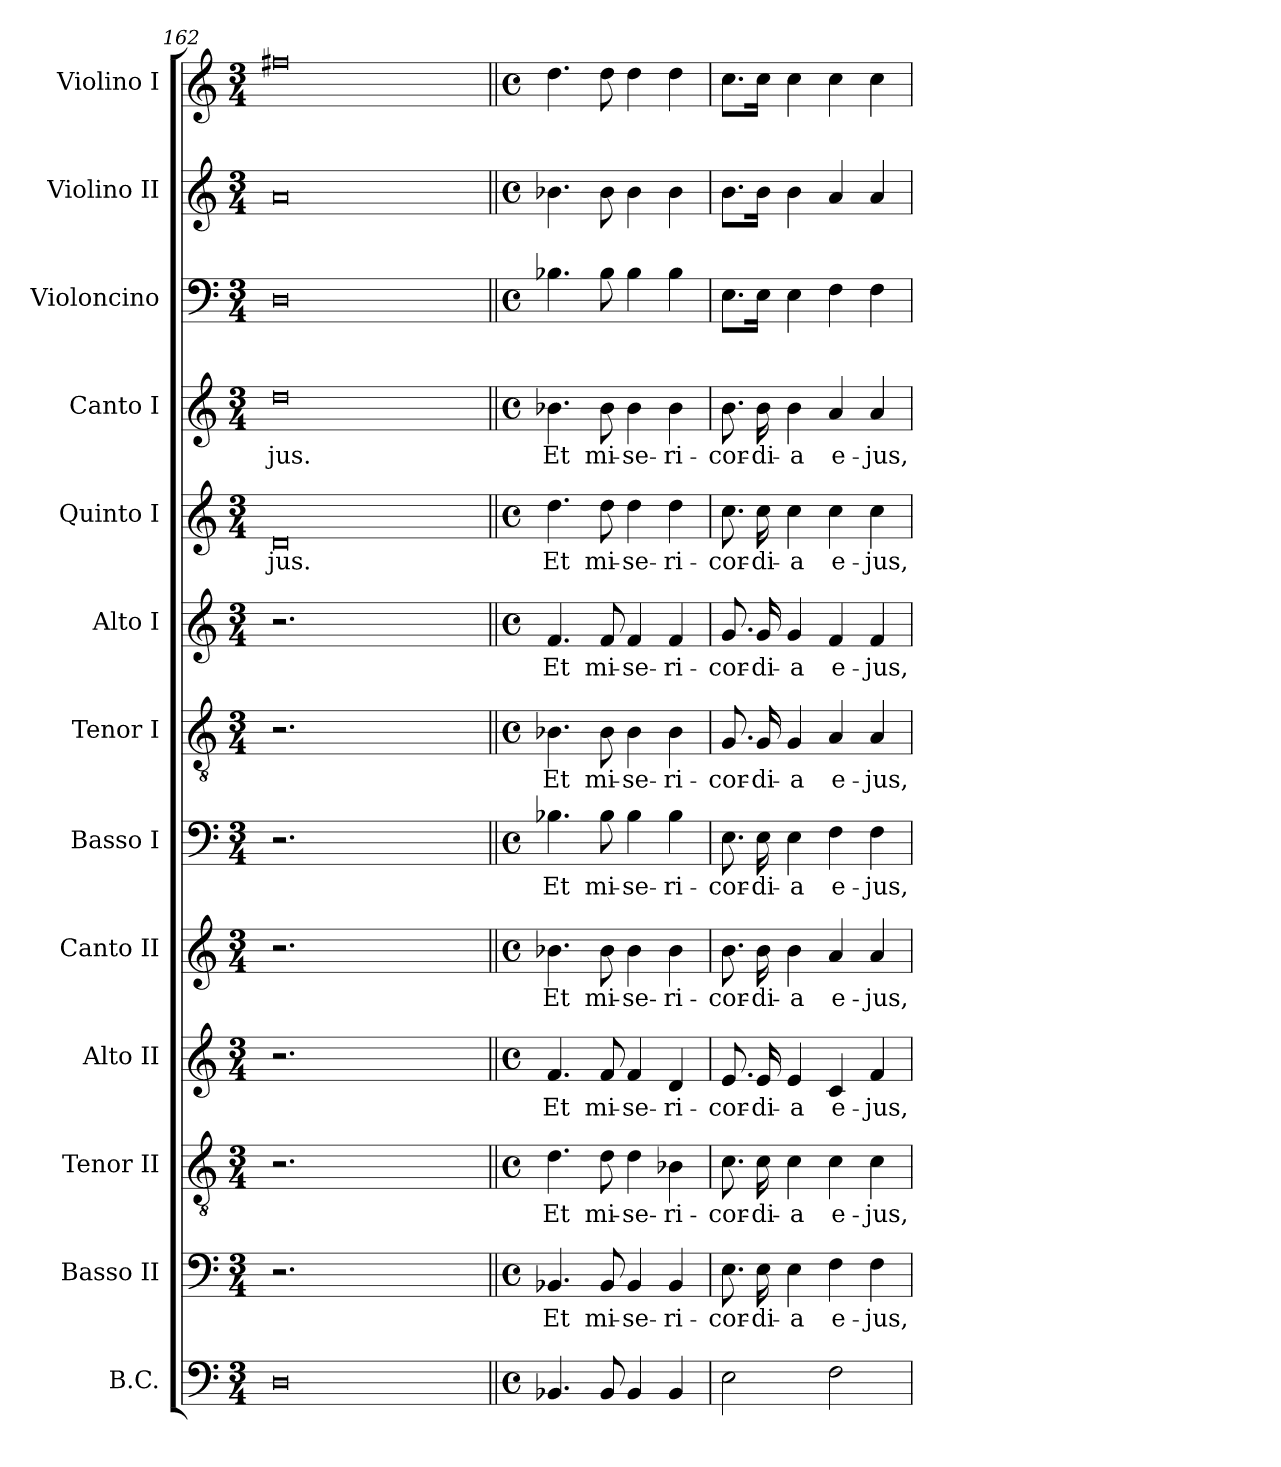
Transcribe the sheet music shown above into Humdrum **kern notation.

**kern	**kern	**text	**kern	**text	**kern	**text	**kern	**text	**kern	**text	**kern	**text	**kern	**text	**kern	**text	**kern	**text	**kern	**kern	**kern
*part13	*part12	*part12	*part11	*part11	*part10	*part10	*part9	*part9	*part8	*part8	*part7	*part7	*part6	*part6	*part5	*part5	*part4	*part4	*part3	*part2	*part1
*staff13	*staff12	*staff12	*staff11	*staff11	*staff10	*staff10	*staff9	*staff9	*staff8	*staff8	*staff7	*staff7	*staff6	*staff6	*staff5	*staff5	*staff4	*staff4	*staff3	*staff2	*staff1
*I"B.C.	*I"Basso II	*	*I"Tenor II	*	*I"Alto II	*	*I"Canto II	*	*I"Basso I	*	*I"Tenor I	*	*I"Alto I	*	*I"Quinto I	*	*I"Canto I	*	*I"Violoncino	*I"Violino II	*I"Violino I
*I'BC	*I'B 2	*	*I'T 2	*	*I'A 2	*	*I'C 2	*	*I'B 1	*	*I'T 1	*	*I'A 1	*	*I'Q 1	*	*I'C 1	*	*	*I'Vln. II	*I'Vln. I
*clefF4	*clefF4	*	*clefGv2	*	*clefG2	*	*clefG2	*	*clefF4	*	*clefGv2	*	*clefG2	*	*clefG2	*	*clefG2	*	*clefF4	*clefG2	*clefG2
*k[]	*k[]	*	*k[]	*	*k[]	*	*k[]	*	*k[]	*	*k[]	*	*k[]	*	*k[]	*	*k[]	*	*k[]	*k[]	*k[]
*C:	*C:	*	*C:	*	*C:	*	*C:	*	*C:	*	*C:	*	*C:	*	*C:	*	*C:	*	*C:	*C:	*C:
*M3/4	*M3/4	*	*M3/4	*	*M3/4	*	*M3/4	*	*M3/4	*	*M3/4	*	*M3/4	*	*M3/4	*	*M3/4	*	*M3/4	*M3/4	*M3/4
=162	=162	=162	=162	=162	=162	=162	=162	=162	=162	=162	=162	=162	=162	=162	=162	=162	=162	=162	=162	=162	=162
!	!	!	!	!	!	!	!	!	!	!	!	!	!	!	!	!LO:LY:b	!	!	!	!	!
!	!	!	!	!	!	!	!	!	!	!	!	!	!	!	!	!	!	!LO:LY:b	!	!	!
0D	2.r	.	2.r	.	2.r	.	2.r	.	2.r	.	2.r	.	2.r	.	0d	-jus.	0dd	-jus.	0D	0a	0ff#X
.	1ryy	.	1ryy	.	1ryy	.	1ryy	.	1ryy	.	1ryy	.	1ryy	.	.	.	.	.	.	.	.
.	4ryy	.	4ryy	.	4ryy	.	4ryy	.	4ryy	.	4ryy	.	4ryy	.	.	.	.	.	.	.	.
!!LO:PB:g=z
=163||	=163||	=163||	=163||	=163||	=163||	=163||	=163||	=163||	=163||	=163||	=163||	=163||	=163||	=163||	=163||	=163||	=163||	=163||	=163||	=163||	=163||
*M4/4	*M4/4	*	*M4/4	*	*M4/4	*	*M4/4	*	*M4/4	*	*M4/4	*	*M4/4	*	*M4/4	*	*M4/4	*	*M4/4	*M4/4	*M4/4
*met(c)	*met(c)	*	*met(c)	*	*met(c)	*	*met(c)	*	*met(c)	*	*met(c)	*	*met(c)	*	*met(c)	*	*met(c)	*	*met(c)	*met(c)	*met(c)
!	!	!LO:LY:b	!	!	!	!	!	!	!	!	!	!	!	!	!	!	!	!	!	!	!
!	!	!	!	!LO:LY:b	!	!	!	!	!	!	!	!	!	!	!	!	!	!	!	!	!
!	!	!	!	!	!	!LO:LY:b	!	!	!	!	!	!	!	!	!	!	!	!	!	!	!
!	!	!	!	!	!	!	!	!LO:LY:b	!	!	!	!	!	!	!	!	!	!	!	!	!
!	!	!	!	!	!	!	!	!	!	!LO:LY:b	!	!	!	!	!	!	!	!	!	!	!
!	!	!	!	!	!	!	!	!	!	!	!	!LO:LY:b	!	!	!	!	!	!	!	!	!
!	!	!	!	!	!	!	!	!	!	!	!	!	!	!LO:LY:b	!	!	!	!	!	!	!
!	!	!	!	!	!	!	!	!	!	!	!	!	!	!	!	!LO:LY:b	!	!	!	!	!
!	!	!	!	!	!	!	!	!	!	!	!	!	!	!	!	!	!	!LO:LY:b	!	!	!
4.BB-X/	4.BB-X/	Et	4.d\	Et	4.f/	Et	4.b-X\	Et	4.B-X\	Et	4.B-X\	Et	4.f/	Et	4.dd\	Et	4.b-X\	Et	4.B-X\	4.b-X\	4.dd\
!	!	!LO:LY:b	!	!	!	!	!	!	!	!	!	!	!	!	!	!	!	!	!	!	!
!	!	!	!	!LO:LY:b	!	!	!	!	!	!	!	!	!	!	!	!	!	!	!	!	!
!	!	!	!	!	!	!LO:LY:b	!	!	!	!	!	!	!	!	!	!	!	!	!	!	!
!	!	!	!	!	!	!	!	!LO:LY:b	!	!	!	!	!	!	!	!	!	!	!	!	!
!	!	!	!	!	!	!	!	!	!	!LO:LY:b	!	!	!	!	!	!	!	!	!	!	!
!	!	!	!	!	!	!	!	!	!	!	!	!LO:LY:b	!	!	!	!	!	!	!	!	!
!	!	!	!	!	!	!	!	!	!	!	!	!	!	!LO:LY:b	!	!	!	!	!	!	!
!	!	!	!	!	!	!	!	!	!	!	!	!	!	!	!	!LO:LY:b	!	!	!	!	!
!	!	!	!	!	!	!	!	!	!	!	!	!	!	!	!	!	!	!LO:LY:b	!	!	!
8BB-/	8BB-/	mi-	8d\	mi-	8f/	mi-	8b-\	mi-	8B-\	mi-	8B-\	mi-	8f/	mi-	8dd\	mi-	8b-\	mi-	8B-\	8b-\	8dd\
!	!	!LO:LY:b	!	!	!	!	!	!	!	!	!	!	!	!	!	!	!	!	!	!	!
!	!	!	!	!LO:LY:b	!	!	!	!	!	!	!	!	!	!	!	!	!	!	!	!	!
!	!	!	!	!	!	!LO:LY:b	!	!	!	!	!	!	!	!	!	!	!	!	!	!	!
!	!	!	!	!	!	!	!	!LO:LY:b	!	!	!	!	!	!	!	!	!	!	!	!	!
!	!	!	!	!	!	!	!	!	!	!LO:LY:b	!	!	!	!	!	!	!	!	!	!	!
!	!	!	!	!	!	!	!	!	!	!	!	!LO:LY:b	!	!	!	!	!	!	!	!	!
!	!	!	!	!	!	!	!	!	!	!	!	!	!	!LO:LY:b	!	!	!	!	!	!	!
!	!	!	!	!	!	!	!	!	!	!	!	!	!	!	!	!LO:LY:b	!	!	!	!	!
!	!	!	!	!	!	!	!	!	!	!	!	!	!	!	!	!	!	!LO:LY:b	!	!	!
4BB-/	4BB-/	-se-	4d\	-se-	4f/	-se-	4b-\	-se-	4B-\	-se-	4B-\	-se-	4f/	-se-	4dd\	-se-	4b-\	-se-	4B-\	4b-\	4dd\
!	!	!LO:LY:b	!	!	!	!	!	!	!	!	!	!	!	!	!	!	!	!	!	!	!
!	!	!	!	!LO:LY:b	!	!	!	!	!	!	!	!	!	!	!	!	!	!	!	!	!
!	!	!	!	!	!	!LO:LY:b	!	!	!	!	!	!	!	!	!	!	!	!	!	!	!
!	!	!	!	!	!	!	!	!LO:LY:b	!	!	!	!	!	!	!	!	!	!	!	!	!
!	!	!	!	!	!	!	!	!	!	!LO:LY:b	!	!	!	!	!	!	!	!	!	!	!
!	!	!	!	!	!	!	!	!	!	!	!	!LO:LY:b	!	!	!	!	!	!	!	!	!
!	!	!	!	!	!	!	!	!	!	!	!	!	!	!LO:LY:b	!	!	!	!	!	!	!
!	!	!	!	!	!	!	!	!	!	!	!	!	!	!	!	!LO:LY:b	!	!	!	!	!
!	!	!	!	!	!	!	!	!	!	!	!	!	!	!	!	!	!	!LO:LY:b	!	!	!
4BB-/	4BB-/	-ri-	4B-X\	-ri-	4d/	-ri-	4b-\	-ri-	4B-\	-ri-	4B-\	-ri-	4f/	-ri-	4dd\	-ri-	4b-\	-ri-	4B-\	4b-\	4dd\
=164	=164	=164	=164	=164	=164	=164	=164	=164	=164	=164	=164	=164	=164	=164	=164	=164	=164	=164	=164	=164	=164
!	!	!LO:LY:b	!	!	!	!	!	!	!	!	!	!	!	!	!	!	!	!	!	!	!
!	!	!	!	!LO:LY:b	!	!	!	!	!	!	!	!	!	!	!	!	!	!	!	!	!
!	!	!	!	!	!	!LO:LY:b	!	!	!	!	!	!	!	!	!	!	!	!	!	!	!
!	!	!	!	!	!	!	!	!LO:LY:b	!	!	!	!	!	!	!	!	!	!	!	!	!
!	!	!	!	!	!	!	!	!	!	!LO:LY:b	!	!	!	!	!	!	!	!	!	!	!
!	!	!	!	!	!	!	!	!	!	!	!	!LO:LY:b	!	!	!	!	!	!	!	!	!
!	!	!	!	!	!	!	!	!	!	!	!	!	!	!LO:LY:b	!	!	!	!	!	!	!
!	!	!	!	!	!	!	!	!	!	!	!	!	!	!	!	!LO:LY:b	!	!	!	!	!
!	!	!	!	!	!	!	!	!	!	!	!	!	!	!	!	!	!	!LO:LY:b	!	!	!
2E\	8.E\	-cor-	8.c\	-cor-	8.e/	-cor-	8.b\	-cor-	8.E\	-cor-	8.G/	-cor-	8.g/	-cor-	8.cc\	-cor-	8.b\	-cor-	8.E\L	8.b\L	8.cc\L
!	!	!LO:LY:b	!	!	!	!	!	!	!	!	!	!	!	!	!	!	!	!	!	!	!
!	!	!	!	!LO:LY:b	!	!	!	!	!	!	!	!	!	!	!	!	!	!	!	!	!
!	!	!	!	!	!	!LO:LY:b	!	!	!	!	!	!	!	!	!	!	!	!	!	!	!
!	!	!	!	!	!	!	!	!LO:LY:b	!	!	!	!	!	!	!	!	!	!	!	!	!
!	!	!	!	!	!	!	!	!	!	!LO:LY:b	!	!	!	!	!	!	!	!	!	!	!
!	!	!	!	!	!	!	!	!	!	!	!	!LO:LY:b	!	!	!	!	!	!	!	!	!
!	!	!	!	!	!	!	!	!	!	!	!	!	!	!LO:LY:b	!	!	!	!	!	!	!
!	!	!	!	!	!	!	!	!	!	!	!	!	!	!	!	!LO:LY:b	!	!	!	!	!
!	!	!	!	!	!	!	!	!	!	!	!	!	!	!	!	!	!	!LO:LY:b	!	!	!
.	16E\	-di-	16c\	-di-	16e/	-di-	16b\	-di-	16E\	-di-	16G/	-di-	16g/	-di-	16cc\	-di-	16b\	-di-	16E\Jk	16b\Jk	16cc\Jk
!	!	!LO:LY:b	!	!	!	!	!	!	!	!	!	!	!	!	!	!	!	!	!	!	!
!	!	!	!	!LO:LY:b	!	!	!	!	!	!	!	!	!	!	!	!	!	!	!	!	!
!	!	!	!	!	!	!LO:LY:b	!	!	!	!	!	!	!	!	!	!	!	!	!	!	!
!	!	!	!	!	!	!	!	!LO:LY:b	!	!	!	!	!	!	!	!	!	!	!	!	!
!	!	!	!	!	!	!	!	!	!	!LO:LY:b	!	!	!	!	!	!	!	!	!	!	!
!	!	!	!	!	!	!	!	!	!	!	!	!LO:LY:b	!	!	!	!	!	!	!	!	!
!	!	!	!	!	!	!	!	!	!	!	!	!	!	!LO:LY:b	!	!	!	!	!	!	!
!	!	!	!	!	!	!	!	!	!	!	!	!	!	!	!	!LO:LY:b	!	!	!	!	!
!	!	!	!	!	!	!	!	!	!	!	!	!	!	!	!	!	!	!LO:LY:b	!	!	!
.	4E\	-a	4c\	-a	4e/	-a	4b\	-a	4E\	-a	4G/	-a	4g/	-a	4cc\	-a	4b\	-a	4E\	4b\	4cc\
!	!	!LO:LY:b	!	!	!	!	!	!	!	!	!	!	!	!	!	!	!	!	!	!	!
!	!	!	!	!LO:LY:b	!	!	!	!	!	!	!	!	!	!	!	!	!	!	!	!	!
!	!	!	!	!	!	!LO:LY:b	!	!	!	!	!	!	!	!	!	!	!	!	!	!	!
!	!	!	!	!	!	!	!	!LO:LY:b	!	!	!	!	!	!	!	!	!	!	!	!	!
!	!	!	!	!	!	!	!	!	!	!LO:LY:b	!	!	!	!	!	!	!	!	!	!	!
!	!	!	!	!	!	!	!	!	!	!	!	!LO:LY:b	!	!	!	!	!	!	!	!	!
!	!	!	!	!	!	!	!	!	!	!	!	!	!	!LO:LY:b	!	!	!	!	!	!	!
!	!	!	!	!	!	!	!	!	!	!	!	!	!	!	!	!LO:LY:b	!	!	!	!	!
!	!	!	!	!	!	!	!	!	!	!	!	!	!	!	!	!	!	!LO:LY:b	!	!	!
2F\	4F\	e-	4c\	e-	4c/	e-	4a/	e-	4F\	e-	4A/	e-	4f/	e-	4cc\	e-	4a/	e-	4F\	4a/	4cc\
!	!	!LO:LY:b	!	!	!	!	!	!	!	!	!	!	!	!	!	!	!	!	!	!	!
!	!	!	!	!LO:LY:b	!	!	!	!	!	!	!	!	!	!	!	!	!	!	!	!	!
!	!	!	!	!	!	!LO:LY:b	!	!	!	!	!	!	!	!	!	!	!	!	!	!	!
!	!	!	!	!	!	!	!	!LO:LY:b	!	!	!	!	!	!	!	!	!	!	!	!	!
!	!	!	!	!	!	!	!	!	!	!LO:LY:b	!	!	!	!	!	!	!	!	!	!	!
!	!	!	!	!	!	!	!	!	!	!	!	!LO:LY:b	!	!	!	!	!	!	!	!	!
!	!	!	!	!	!	!	!	!	!	!	!	!	!	!LO:LY:b	!	!	!	!	!	!	!
!	!	!	!	!	!	!	!	!	!	!	!	!	!	!	!	!LO:LY:b	!	!	!	!	!
!	!	!	!	!	!	!	!	!	!	!	!	!	!	!	!	!	!	!LO:LY:b	!	!	!
.	4F\	-jus,	4c\	-jus,	4f/	-jus,	4a/	-jus,	4F\	-jus,	4A/	-jus,	4f/	-jus,	4cc\	-jus,	4a/	-jus,	4F\	4a/	4cc\
=	=	=	=	=	=	=	=	=	=	=	=	=	=	=	=	=	=	=	=	=	=
*-	*-	*-	*-	*-	*-	*-	*-	*-	*-	*-	*-	*-	*-	*-	*-	*-	*-	*-	*-	*-	*-
